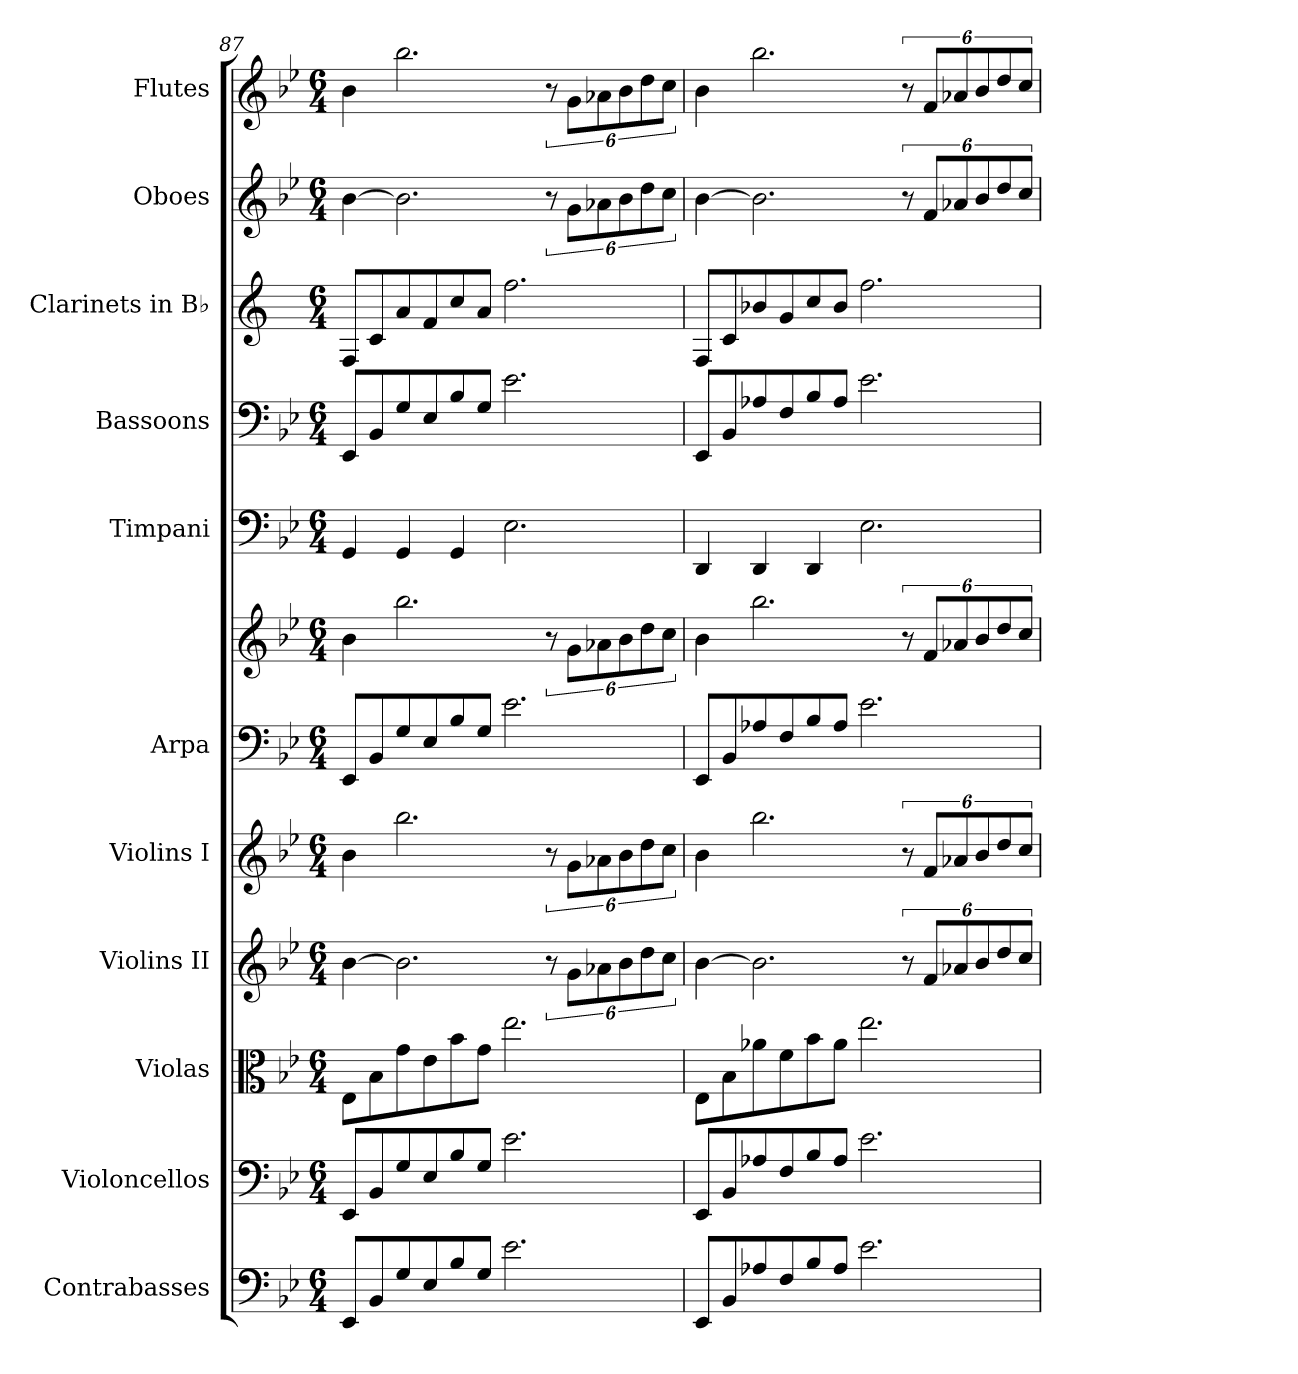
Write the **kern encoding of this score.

**kern	**kern	**kern	**kern	**kern	**kern	**kern	**kern	**kern	**kern	**kern	**kern
*part11	*part10	*part9	*part8	*part7	*part6	*part6	*part5	*part4	*part3	*part2	*part1
*staff12	*staff11	*staff10	*staff9	*staff8	*staff7	*staff6	*staff5	*staff4	*staff3	*staff2	*staff1
*I"Contrabasses	*I"Violoncellos	*I"Violas	*I"Violins II	*I"Violins I	*I"Arpa	*	*I"Timpani	*I"Bassoons	*I"Clarinets in B♭	*I"Oboes	*I"Flutes
*I'Cb.	*I'Vc.	*I'Vla.	*I'Vln. II	*I'Vln. I	*I'Arp.	*	*I'Timp.	*I'Bsn.	*	*I'Ob.	*I'Fl.
*clefF4	*clefF4	*clefC3	*clefG2	*clefG2	*clefF4	*clefG2	*clefF4	*clefF4	*clefG2	*clefG2	*clefG2
*ITrd7c12	*	*	*	*	*	*	*	*	*ITrd1c2	*	*
*k[b-e-]	*k[b-e-]	*k[b-e-]	*k[b-e-]	*k[b-e-]	*k[b-e-]	*k[b-e-]	*k[b-e-]	*k[b-e-]	*k[b-e-]	*k[b-e-]	*k[b-e-]
*M6/4	*M6/4	*M6/4	*M6/4	*M6/4	*M6/4	*M6/4	*M6/4	*M6/4	*M6/4	*M6/4	*M6/4
=87	=87	=87	=87	=87	=87	=87	=87	=87	=87	=87	=87
8EEE-/L	8EE-/L	8E-\L	[4b-\	4b-\	8EE-/L	4b-\	4GG/	8EE-/L	8E-/L	[4b-\	4b-\
8BBB-/	8BB-/	8B-\	.	.	8BB-/	.	.	8BB-/	8B-/	.	.
8GG/	8G/	8g\	2.b-\]	2.bb-\	8G/	2.bb-\	4GG/	8G/	8g/	2.b-\]	2.bb-\
8EE-/	8E-/	8e-\	.	.	8E-/	.	.	8E-/	8e-/	.	.
8BB-/	8B-/	8b-\	.	.	8B-/	.	4GG/	8B-/	8b-/	.	.
8GG/J	8G/J	8g\J	.	.	8G/J	.	.	8G/J	8g/J	.	.
2.E-\	2.e-\	2.ee-\	.	.	2.e-\	.	2.E-\	2.e-\	2.ee-\	.	.
.	.	.	12r	12r	.	12r	.	.	.	12r	12r
.	.	.	12g\L	12g\L	.	12g\L	.	.	.	12g\L	12g\L
.	.	.	12a-X\	12a-X\	.	12a-X\	.	.	.	12a-X\	12a-X\
*	*	*	*Xbrackettup	*Xbrackettup	*	*Xbrackettup	*	*	*	*Xbrackettup	*Xbrackettup
.	.	.	12b-\	12b-\	.	12b-\	.	.	.	12b-\	12b-\
.	.	.	12dd\	12dd\	.	12dd\	.	.	.	12dd\	12dd\
.	.	.	12cc\J	12cc\J	.	12cc\J	.	.	.	12cc\J	12cc\J
!!LO:PB:g=z
=88	=88	=88	=88	=88	=88	=88	=88	=88	=88	=88	=88
8EEE-/L	8EE-/L	8E-\L	[4b-\	4b-\	8EE-/L	4b-\	4DD/	8EE-/L	8E-/L	[4b-\	4b-\
8BBB-/	8BB-/	8B-\	.	.	8BB-/	.	.	8BB-/	8B-/	.	.
8AA-X/	8A-X/	8a-X\	2.b-\]	2.bb-\	8A-X/	2.bb-\	4DD/	8A-X/	8a-X/	2.b-\]	2.bb-\
8FF/	8F/	8f\	.	.	8F/	.	.	8F/	8f/	.	.
8BB-/	8B-/	8b-\	.	.	8B-/	.	4DD/	8B-/	8b-/	.	.
8AA-/J	8A-/J	8a-\J	.	.	8A-/J	.	.	8A-/J	8a-/J	.	.
2.E-\	2.e-\	2.ee-\	.	.	2.e-\	.	2.E-\	2.e-\	2.ee-\	.	.
*	*	*	*brackettup	*brackettup	*	*brackettup	*	*	*	*brackettup	*brackettup
.	.	.	12r	12r	.	12r	.	.	.	12r	12r
.	.	.	12f/L	12f/L	.	12f/L	.	.	.	12f/L	12f/L
.	.	.	12a-X/	12a-X/	.	12a-X/	.	.	.	12a-X/	12a-X/
*	*	*	*Xbrackettup	*Xbrackettup	*	*Xbrackettup	*	*	*	*Xbrackettup	*Xbrackettup
.	.	.	12b-/	12b-/	.	12b-/	.	.	.	12b-/	12b-/
.	.	.	12dd/	12dd/	.	12dd/	.	.	.	12dd/	12dd/
.	.	.	12cc/J	12cc/J	.	12cc/J	.	.	.	12cc/J	12cc/J
=	=	=	=	=	=	=	=	=	=	=	=
*-	*-	*-	*-	*-	*-	*-	*-	*-	*-	*-	*-
